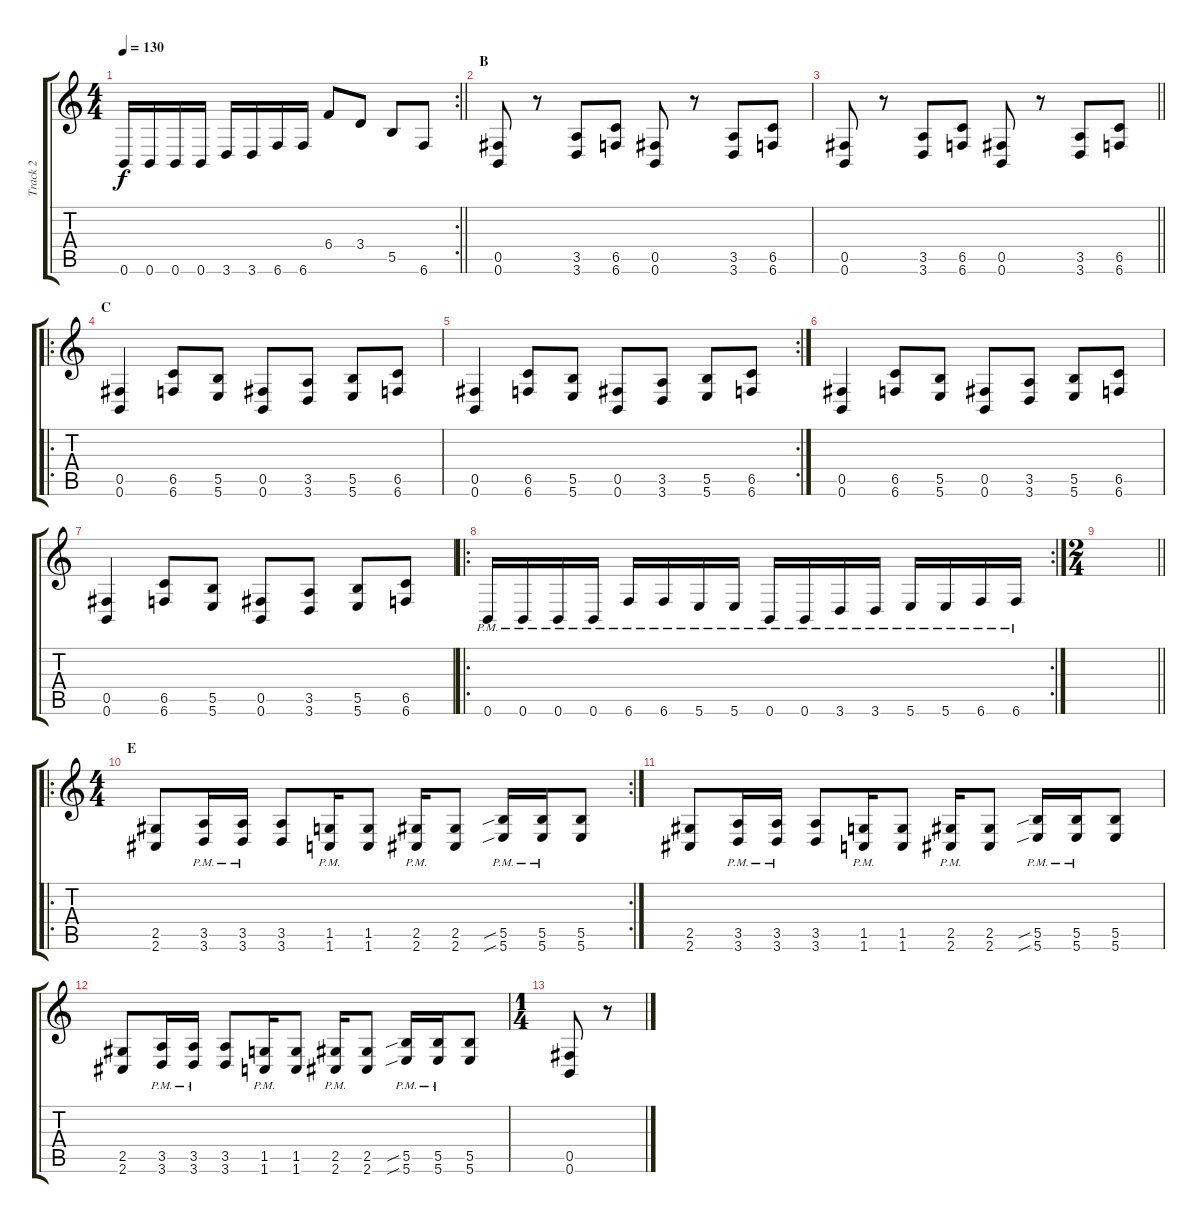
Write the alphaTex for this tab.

\track ("Track 2" "Track 2") {instrument distortionguitar}
\staff {score tabs}
\tuning (Db4 Ab3 E3 B2 Gb2 B1) {hide}
\rc 2
\ts (4 4)
\tempo 130
\clef g2
\barLineRight lightlight
\ks c
0.6.16{dy f} 0.6.16 0.6.16 0.6.16 3.6.16 3.6.16 6.6.16 6.6.16 6.4.8 3.4.8 5.5.8 6.6.8 |
\section ("" "B")
(0.5 0.6).8 r.8 (3.5 3.6).8 (6.5 6.6).8 (0.5 0.6).8 r.8 (3.5 3.6).8 (6.5 6.6).8 |
\barLineRight lightlight
(0.5 0.6).8 r.8 (3.5 3.6).8 (6.5 6.6).8 (0.5 0.6).8 r.8 (3.5 3.6).8 (6.5 6.6).8 |
\ro
\section ("" "C")
(0.5 0.6).4 (6.5 6.6).8 (5.5 5.6).8 (0.5 0.6).8 (3.5 3.6).8 (5.5 5.6).8 (6.5 6.6).8 |
\rc 2
(0.5 0.6).4 (6.5 6.6).8 (5.5 5.6).8 (0.5 0.6).8 (3.5 3.6).8 (5.5 5.6).8 (6.5 6.6).8 |
(0.5 0.6).4 (6.5 6.6).8 (5.5 5.6).8 (0.5 0.6).8 (3.5 3.6).8 (5.5 5.6).8 (6.5 6.6).8 |
(0.5 0.6).4 (6.5 6.6).8 (5.5 5.6).8 (0.5 0.6).8 (3.5 3.6).8 (5.5 5.6).8 (6.5 6.6).8 |
\ro
\rc 2
0.6{pm}.16 0.6{pm}.16 0.6{pm}.16 0.6{pm}.16 6.6{pm}.16 6.6{pm}.16 5.6{pm}.16 5.6{pm}.16 0.6{pm}.16 0.6{pm}.16 3.6{pm}.16 3.6{pm}.16 5.6{pm}.16 5.6{pm}.16 6.6{pm}.16 6.6{pm}.16 |
\ts (2 4)
\barLineRight lightlight
|
\ro
\rc 2
\ts (4 4)
\section ("" "E")
(2.5 2.6).8 (3.5{pm} 3.6{pm}).16 (3.5{pm} 3.6{pm}).16 (3.5 3.6).8 (1.5{pm} 1.6{pm}).16 (1.5 1.6).8 (2.5{pm} 2.6{pm}).16 (2.5 2.6).8 (5.5{sib pm} 5.6{sib pm}).16 (5.5{pm} 5.6{pm}).16 (5.5 5.6).8 |
(2.5 2.6).8 (3.5{pm} 3.6{pm}).16 (3.5{pm} 3.6{pm}).16 (3.5 3.6).8 (1.5{pm} 1.6{pm}).16 (1.5 1.6).8 (2.5{pm} 2.6{pm}).16 (2.5 2.6).8 (5.5{sib pm} 5.6{sib pm}).16 (5.5{pm} 5.6{pm}).16 (5.5 5.6).8 |
(2.5 2.6).8 (3.5{pm} 3.6{pm}).16 (3.5{pm} 3.6{pm}).16 (3.5 3.6).8 (1.5{pm} 1.6{pm}).16 (1.5 1.6).8 (2.5{pm} 2.6{pm}).16 (2.5 2.6).8 (5.5{sib pm} 5.6{sib pm}).16 (5.5{pm} 5.6{pm}).16 (5.5 5.6).8 |
\ts (1 4)
(0.5 0.6).8 r.8
